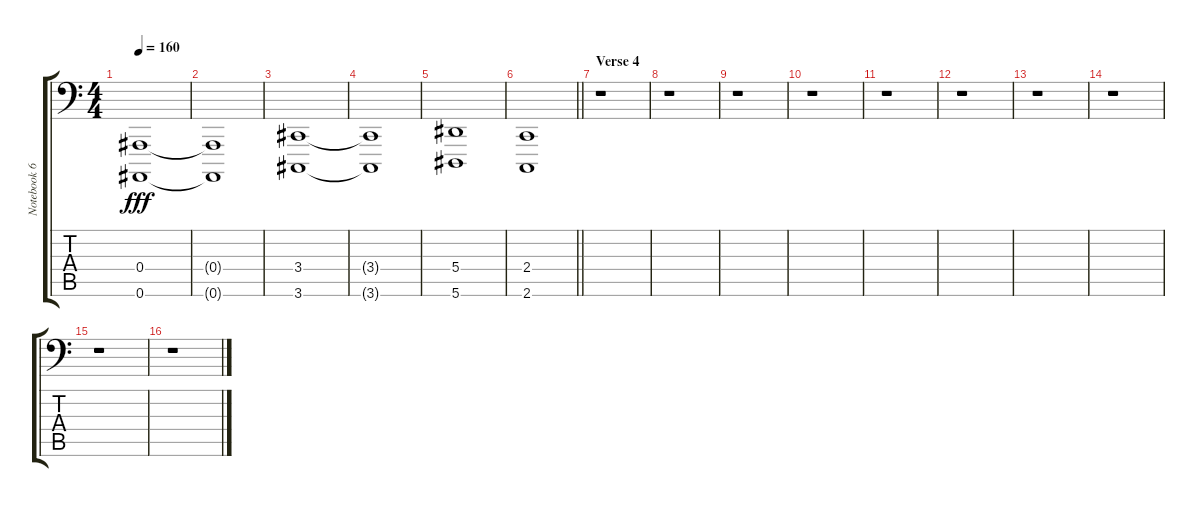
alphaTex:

\track ("Notebook 6" "Notebook 6") {instrument pad8sweep}
\staff {score tabs}
\tuning (C3 G2 Eb2 Bb1 F1 Bb0) {hide}
\ts (4 4)
\tempo 160
\clef f4
\ks c
(0.4{t} 0.6{t}).1{dy fff} |
(0.4{t} 0.6{t}).1 |
(3.4 3.6).1 |
(3.4{t} 3.6{t}).1 |
(5.4 5.6).1 |
\barLineRight lightlight
(2.4 2.6).1 |
\section ("" "Verse 4")
r.1 |
r.1 |
r.1 |
r.1 |
r.1 |
r.1 |
r.1 |
r.1 |
r.1 |
r.1
